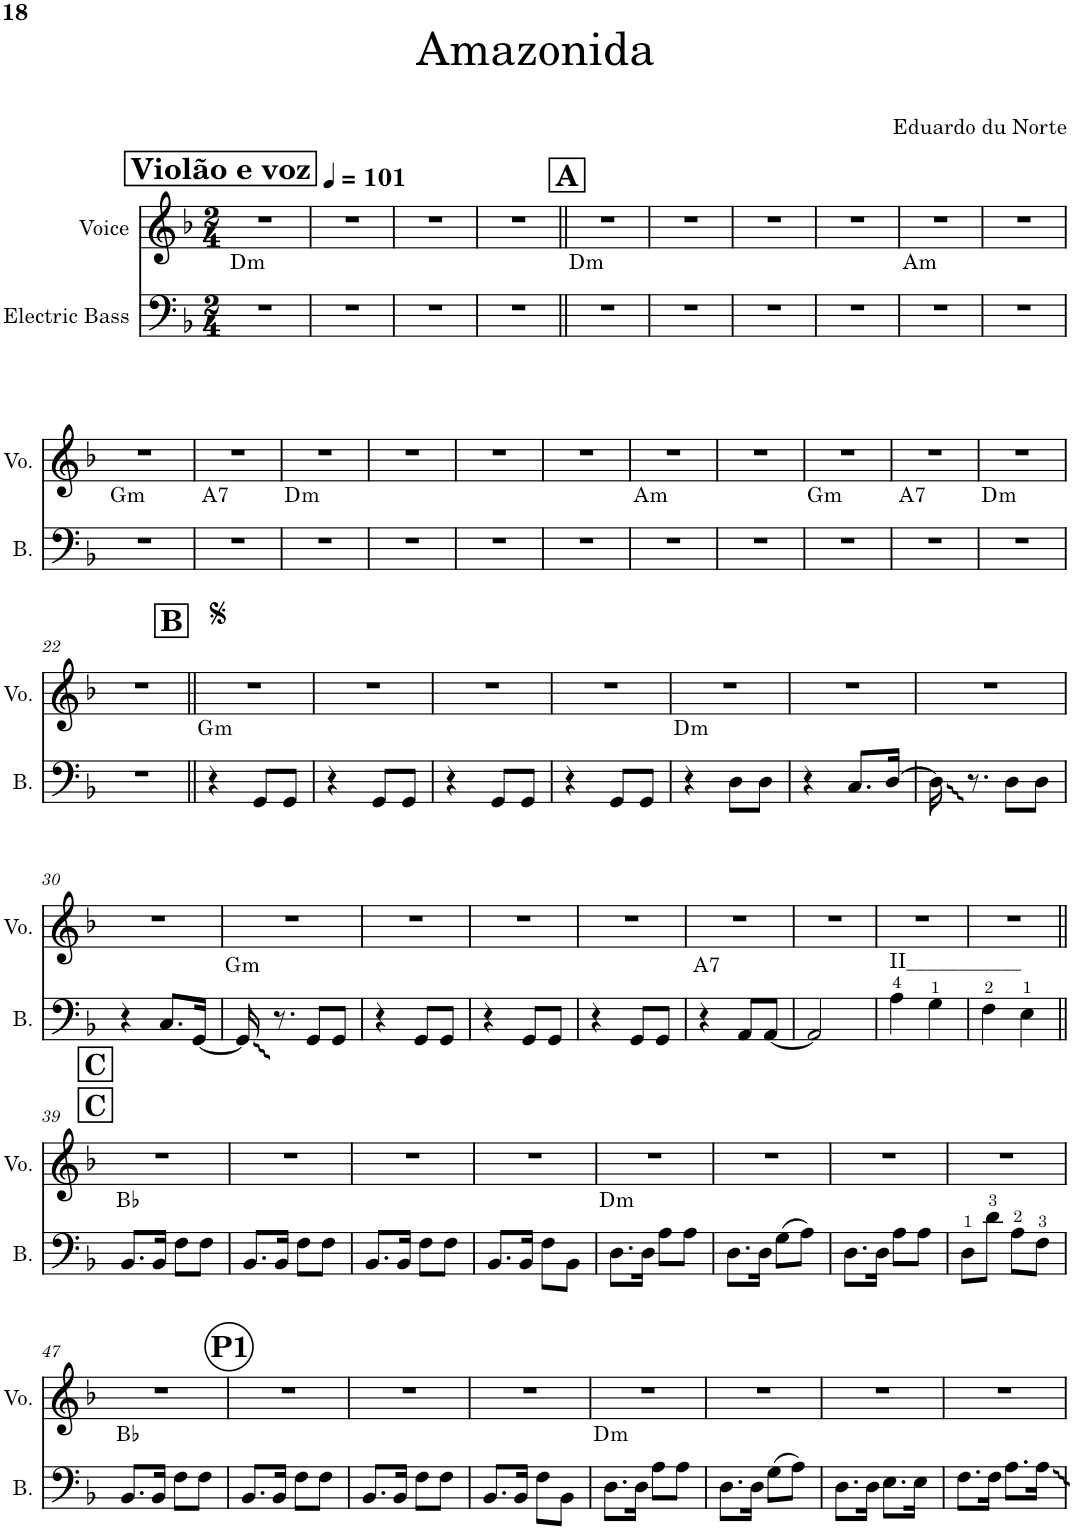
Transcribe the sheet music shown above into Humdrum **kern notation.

**kern	**harte	**kern
*part2	*part2	*part1
*staff2	*	*staff1
*I"Electric Bass	*	*I"Voice
*I'B.	*	*I'Vo.
!!LO:PB:g=z
*clefF4	*	*clefG2
*Trd7c12	*	*
*k[b-]	*	*k[b-]
*M2/4	*	*M2/4
*MM101	*	*MM101
!!LO:REH:place=s1:a:B:cj:fs=14:t=Violão e voz
=1	=1	=1
!	!LO:H:kt=m	!
2r	D:min	2r
=2	=2	=2
2r	.	2r
=3	=3	=3
2r	.	2r
=4	=4	=4
2r	.	2r
!!LO:REH:place=s1:a:B:cj:fs=14:t=A
=5||	=5||	=5||
!	!LO:H:kt=m	!
2r	D:min	2r
=6	=6	=6
2r	.	2r
=7	=7	=7
2r	.	2r
=8	=8	=8
2r	.	2r
=9	=9	=9
!	!LO:H:kt=m	!
2r	A:min	2r
=10	=10	=10
2r	.	2r
!!LO:LB:g=z
=11	=11	=11
!	!LO:H:kt=m	!
2r	G:min	2r
=12	=12	=12
!	!LO:H:kt=7	!
2r	A:7	2r
=13	=13	=13
!	!LO:H:kt=m	!
2r	D:min	2r
=14	=14	=14
2r	.	2r
=15	=15	=15
2r	.	2r
=16	=16	=16
2r	.	2r
=17	=17	=17
!	!LO:H:kt=m	!
2r	A:min	2r
=18	=18	=18
2r	.	2r
=19	=19	=19
!	!LO:H:kt=m	!
2r	G:min	2r
=20	=20	=20
!	!LO:H:kt=7	!
2r	A:7	2r
=21	=21	=21
!	!LO:H:kt=m	!
2r	D:min	2r
!!LO:LB:g=z
!!LO:REH:place=s1:a:B:cj:fs=14:t=B:qo=1.5
=22	=22	=22
2r	.	2r
=23||	=23||	=23||
!	!LO:H:kt=m	!
4r	G:min	2r
8GG/L	.	.
8GG/J	.	.
=24	=24	=24
4r	.	2r
8GG/L	.	.
8GG/J	.	.
=25	=25	=25
4r	.	2r
8GG/L	.	.
8GG/J	.	.
=26	=26	=26
4r	.	2r
8GG/L	.	.
8GG/J	.	.
=27	=27	=27
!	!LO:H:kt=m	!
4r	D:min	2r
8D\L	.	.
8D\J	.	.
=28	=28	=28
4r	.	2r
8.C/L	.	.
[16D/Jk	.	.
=29	=29	=29
16D\]	.	2r
8.r	.	.
8D\L	.	.
8D\J	.	.
!!LO:LB:g=z
=30	=30	=30
4r	.	2r
8.C/L	.	.
[16GG/Jk	.	.
=31	=31	=31
!	!LO:H:kt=m	!
16GG/]	G:min	2r
8.r	.	.
8GG/L	.	.
8GG/J	.	.
=32	=32	=32
4r	.	2r
8GG/L	.	.
8GG/J	.	.
=33	=33	=33
4r	.	2r
8GG/L	.	.
8GG/J	.	.
=34	=34	=34
4r	.	2r
8GG/L	.	.
8GG/J	.	.
=35	=35	=35
!	!LO:H:kt=7	!
4r	A:7	2r
8AA/L	.	.
[8AA/J	.	.
=36	=36	=36
2AA/]	.	2r
=37	=37	=37
!LO:TX:a:t=II___________	!	!
4A\	.	2r
4G\	.	.
=38	=38	=38
4F\	.	2r
4E\	.	.
!!LO:LB:g=z
!!LO:REH:place=s1:a:B:cj:fs=14:t=C
!!LO:REH:place=s1:a:B:cj:fs=14:t=C
=39||	=39||	=39||
8.BB-/L	Bb:maj	2r
16BB-/Jk	.	.
8F\L	.	.
8F\J	.	.
=40	=40	=40
8.BB-/L	.	2r
16BB-/Jk	.	.
8F\L	.	.
8F\J	.	.
=41	=41	=41
8.BB-/L	.	2r
16BB-/Jk	.	.
8F\L	.	.
8F\J	.	.
=42	=42	=42
8.BB-/L	.	2r
16BB-/Jk	.	.
8F\L	.	.
8BB-\J	.	.
=43	=43	=43
!	!LO:H:kt=m	!
8.D\L	D:min	2r
16D\Jk	.	.
8A\L	.	.
8A\J	.	.
=44	=44	=44
8.D\L	.	2r
16D\Jk	.	.
(8G\L	.	.
8A\J)	.	.
=45	=45	=45
8.D\L	.	2r
16D\Jk	.	.
8A\L	.	.
8A\J	.	.
=46	=46	=46
8D\L	.	2r
8d\J	.	.
8A\L	.	.
8F\J	.	.
!!LO:LB:g=z
=47	=47	=47
8.BB-/L	Bb:maj	2r
16BB-/Jk	.	.
8F\L	.	.
8F\J	.	.
!!LO:REH:place=s1:a:B:cj:enc=circle:fs=14:t=P1
=48	=48	=48
8.BB-/L	.	2r
16BB-/Jk	.	.
8F\L	.	.
8F\J	.	.
=49	=49	=49
8.BB-/L	.	2r
16BB-/Jk	.	.
8F\L	.	.
8F\J	.	.
=50	=50	=50
8.BB-/L	.	2r
16BB-/Jk	.	.
8F\L	.	.
8BB-\J	.	.
=51	=51	=51
!	!LO:H:kt=m	!
8.D\L	D:min	2r
16D\Jk	.	.
8A\L	.	.
8A\J	.	.
=52	=52	=52
8.D\L	.	2r
16D\Jk	.	.
(8G\L	.	.
8A\J)	.	.
=53	=53	=53
8.D\L	.	2r
16D\Jk	.	.
8.E\L	.	.
16E\Jk	.	.
=54	=54	=54
8.F\L	.	2r
16F\Jk	.	.
8.A\L	.	.
16A\Jk	.	.
=	=	=
*-	*-	*-
